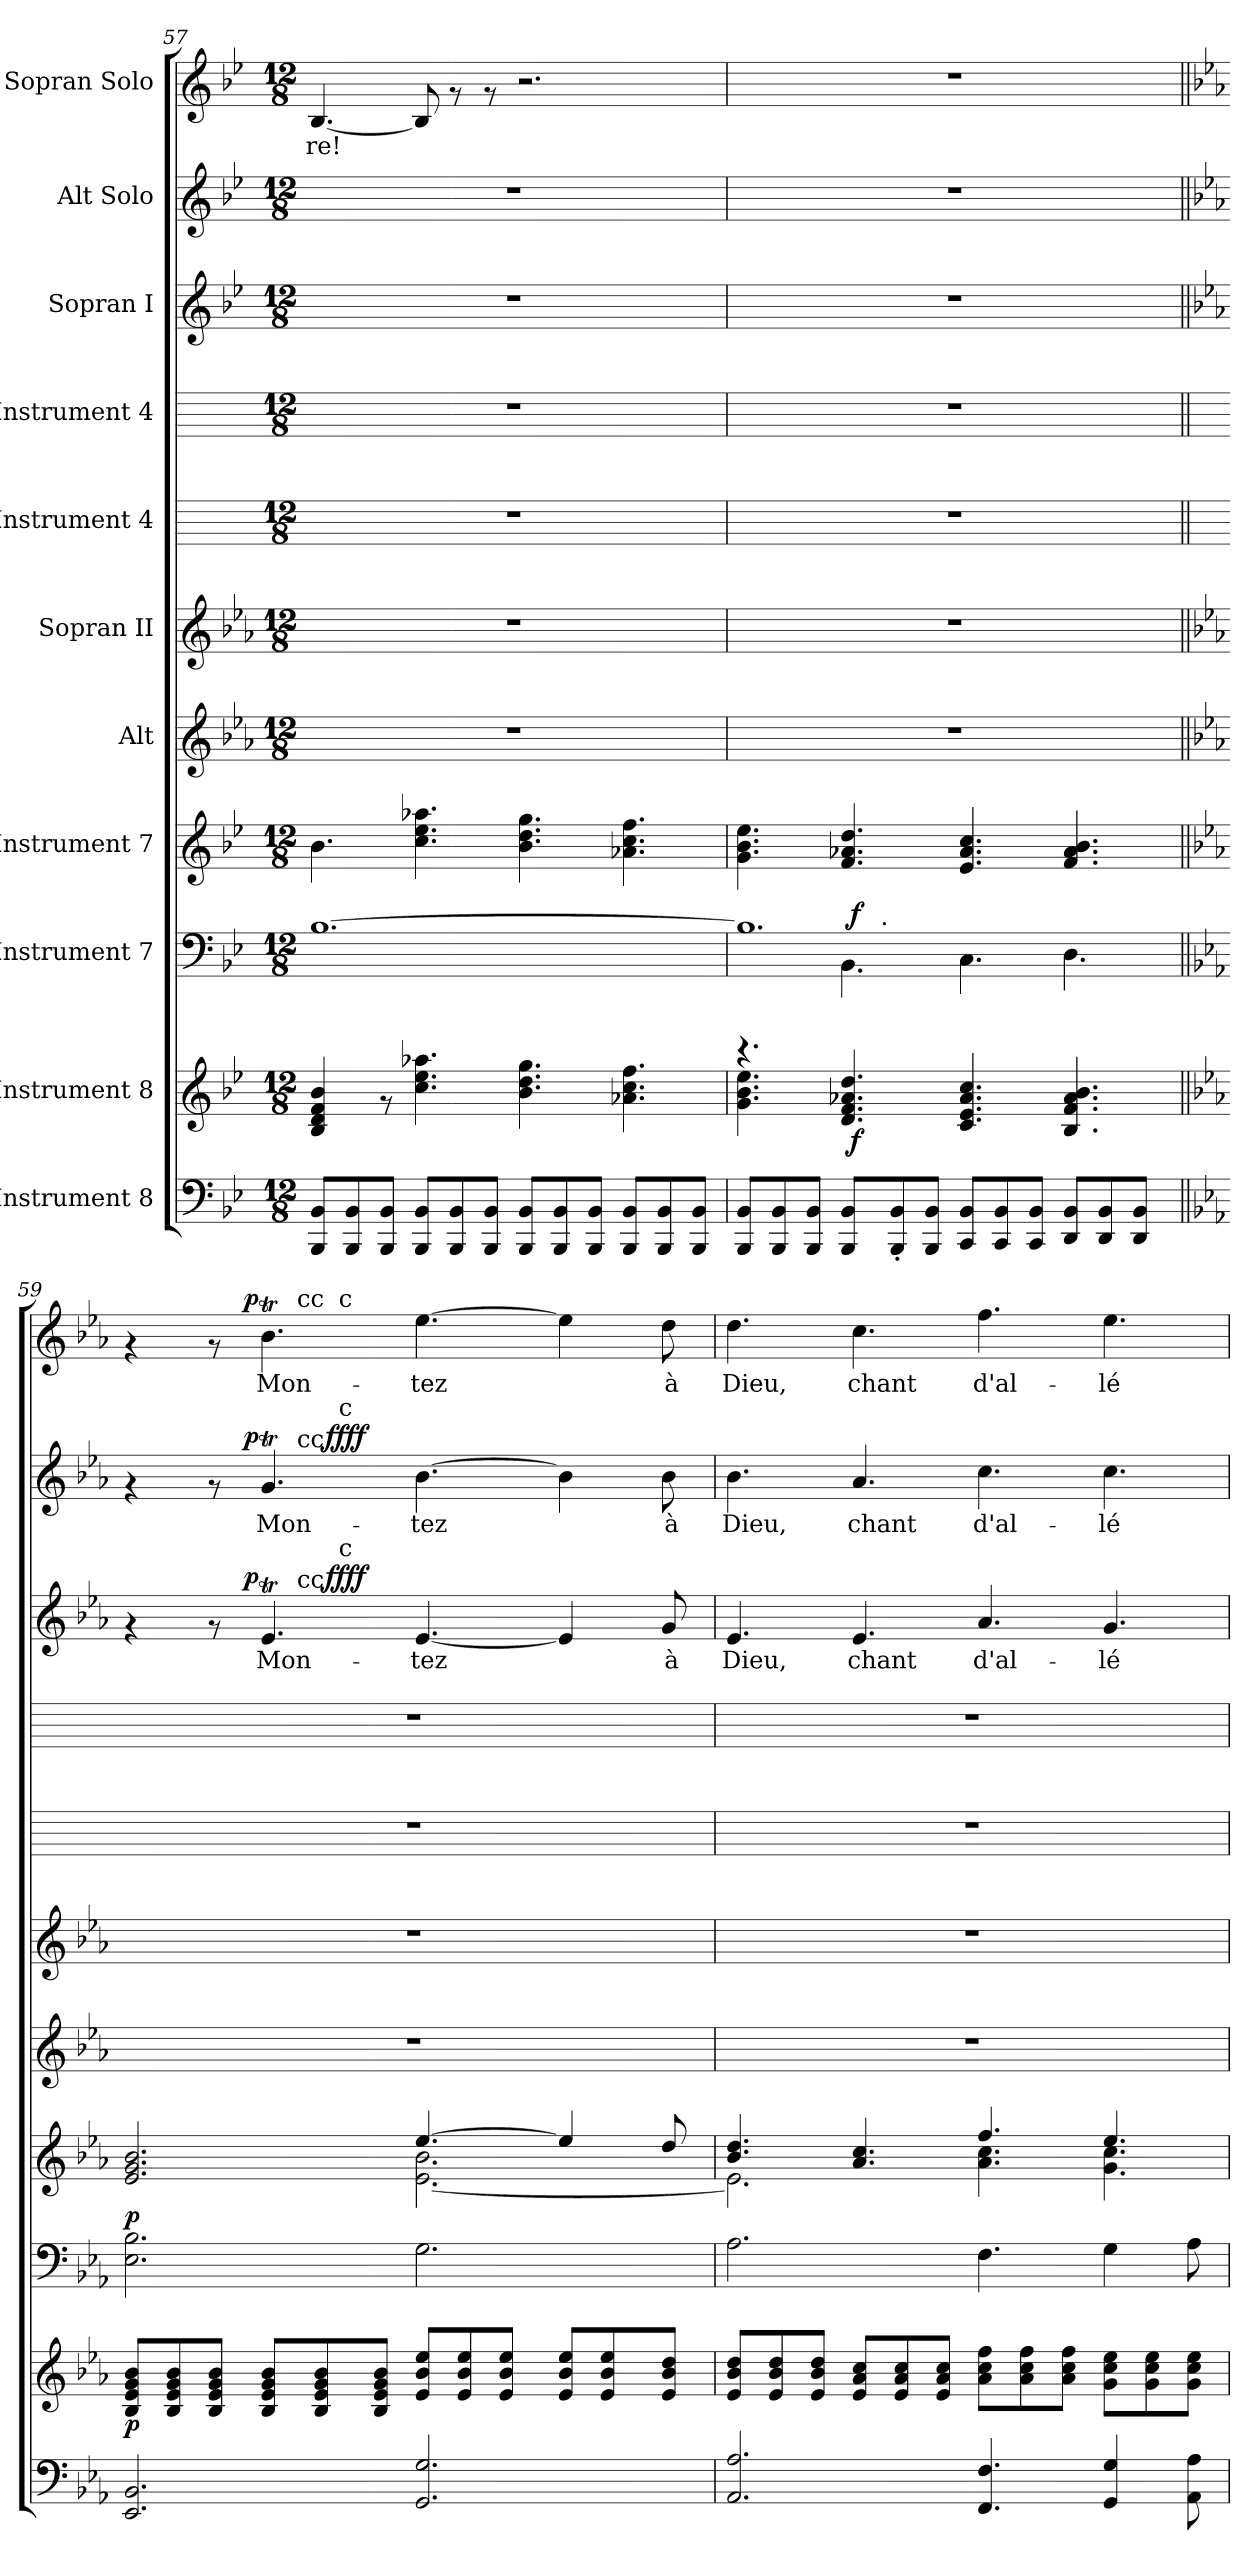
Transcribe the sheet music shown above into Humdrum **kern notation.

**kern	**kern	**dynam	**kern	**dynam	**kern	**kern	**kern	**kern	**kern	**kern	**text	**dynam	**kern	**text	**dynam	**kern	**text	**dynam
*part11	*part10	*part10	*part9	*part9	*part8	*part7	*part6	*part5	*part4	*part3	*part3	*part3	*part2	*part2	*part2	*part1	*part1	*part1
*staff11	*staff10	*staff10	*staff9	*staff9	*staff8	*staff7	*staff6	*staff5	*staff4	*staff3	*staff3	*staff3	*staff2	*staff2	*staff2	*staff1	*staff1	*staff1
*I"Instrument 8	*I"Instrument 8	*	*I"Instrument 7	*	*I"Instrument 7	*I"Alt	*I"Sopran II	*I"Instrument 4	*I"Instrument 4	*I"Sopran I	*	*	*I"Alt Solo	*	*	*I"Sopran Solo	*	*
*clefF4	*clefG2	*	*clefF4	*	*clefG2	*clefG2	*clefG2	*	*	*clefG2	*	*	*clefG2	*	*	*clefG2	*	*
*k[b-e-]	*k[b-e-]	*	*k[b-e-]	*	*k[b-e-]	*k[b-e-a-]	*k[b-e-a-]	*k[]	*k[]	*k[b-e-]	*	*	*k[b-e-]	*	*	*k[b-e-]	*	*
*B-:	*B-:	*	*B-:	*	*B-:	*E-:	*E-:	*C:	*C:	*B-:	*	*	*B-:	*	*	*B-:	*	*
*M12/8	*M12/8	*	*M12/8	*	*M12/8	*M12/8	*M12/8	*M12/8	*M12/8	*M12/8	*	*	*M12/8	*	*	*M12/8	*	*
=57	=57	=57	=57	=57	=57	=57	=57	=57	=57	=57	=57	=57	=57	=57	=57	=57	=57	=57
!	!	!	!	!	!	!	!	!	!	!	!	!	!	!	!	!	!LO:LY:b:cj	!
8BBB-/ 8BB-/L	4b-/ 4f/ 4d/ 4B-/	.	[>1.B-	.	4.b-\	1.r	1.r	1.r	1.r	1.r	.	.	1.r	.	.	[<4.B-/	-re!	.
8BB-/ 8BBB-/	.	.	.	.	.	.	.	.	.	.	.	.	.	.	.	.	.	.
8BB-/ 8BBB-/J	8rf	.	.	.	.	.	.	.	.	.	.	.	.	.	.	.	.	.
!	!	!	!	!	!	!	!	!	!	!	!	!	!	!	!	!	!LO:LY:b:cj	!
8BBB-/ 8BB-/L	4.aa-X\ 4.cc\ 4.ee-\	.	.	.	4.aa-X\ 4.cc\ 4.ee-\	.	.	.	.	.	.	.	.	.	.	8B-/]	.	.
8BB-/ 8BBB-/	.	.	.	.	.	.	.	.	.	.	.	.	.	.	.	8rf	.	.
8BBB-/ 8BB-/J	.	.	.	.	.	.	.	.	.	.	.	.	.	.	.	8rf	.	.
8BB-/ 8BBB-/L	4.gg\ 4.dd\ 4.b-\	.	.	.	4.gg\ 4.b-\ 4.dd\	.	.	.	.	.	.	.	.	.	.	2.r	.	.
8BBB-/ 8BB-/	.	.	.	.	.	.	.	.	.	.	.	.	.	.	.	.	.	.
8BB-/ 8BBB-/J	.	.	.	.	.	.	.	.	.	.	.	.	.	.	.	.	.	.
8BB-/ 8BBB-/L	4.ff\ 4.cc\ 4.a-X\	.	.	.	4.cc\ 4.a-X\ 4.ff\	.	.	.	.	.	.	.	.	.	.	.	.	.
8BBB-/ 8BB-/	.	.	.	.	.	.	.	.	.	.	.	.	.	.	.	.	.	.
8BBB-/ 8BB-/J	.	.	.	.	.	.	.	.	.	.	.	.	.	.	.	.	.	.
=58	=58	=58	=58	=58	=58	=58	=58	=58	=58	=58	=58	=58	=58	=58	=58	=58	=58	=58
*	*^	*	*^	*	*	*	*	*	*	*	*	*	*	*	*	*	*	*
*	*	*	*	*	*^	*	*	*	*	*	*	*	*	*	*	*	*	*	*	*
*	*	*	*	*	*	*^	*	*	*	*	*	*	*	*	*	*	*	*	*	*	*
8BBB-/ 8BB-/L	4.ee-\ 4.b-\ 4.g\	4ryy	.	1.B-]	4.rAAAA	4ryy	4ryy	.	4.b-\ 4.g\ 4.ee-\	1.r	1.r	1.r	1.r	1.r	.	.	1.r	.	.	1.r	.	.
8BBB-/ 8BB-/	.	.	.	.	.	.	.	.	.	.	.	.	.	.	.	.	.	.	.	.	.	.
8BBB-/> 8BB-/>J	.	8ryy	.	.	.	8ryy	8...ryy	.	.	.	.	.	.	.	.	.	.	.	.	.	.	.
8BBB-/ 8BB-/L	4.a-X/ 4.f/ 4.d/ 4.dd/	64ryy	.	.	4.BB->\	64ryy	.	.	4.dd/ 4.f/ 4.a-X/	.	.	.	.	.	.	.	.	.	.	.	.	.
!	!	!	!LO:DY:b	!	!	!	!	!LO:DY:a	!	!	!	!	!	!	!	!	!	!	!	!	!	!
.	.	1ryy	f	.	.	1ryy	.	f	.	.	.	.	.	.	.	.	.	.	.	.	.	.
!	!	!	!	!	!	!	!LO:TX:a:t=.	!	!	!	!	!	!	!	!	!	!	!	!	!	!	!
.	.	.	.	.	.	.	1ryy	.	.	.	.	.	.	.	.	.	.	.	.	.	.	.
8BB-/'> 8BBB-/'>	.	.	.	.	.	.	.	.	.	.	.	.	.	.	.	.	.	.	.	.	.	.
8BBB-/ 8BB-/J	.	.	.	.	.	.	.	.	.	.	.	.	.	.	.	.	.	.	.	.	.	.
8CC/ 8BB-/L	4.cc/ 4.a-/ 4.e-/ 4.c/	.	.	.	4.C\	.	.	.	4.cc/ 4.e-/ 4.a-/	.	.	.	.	.	.	.	.	.	.	.	.	.
8BB-/ 8CC/	.	.	.	.	.	.	.	.	.	.	.	.	.	.	.	.	.	.	.	.	.	.
8BB-/ 8CC/J	.	.	.	.	.	.	.	.	.	.	.	.	.	.	.	.	.	.	.	.	.	.
8BB-/ 8DD/L	4.a-/ 4.f/ 4.B-/ 4.b-/	.	.	.	4.D\	.	.	.	4.a-/ 4.f/ 4.b-/	.	.	.	.	.	.	.	.	.	.	.	.	.
8DD/ 8BB-/	.	.	.	.	.	.	.	.	.	.	.	.	.	.	.	.	.	.	.	.	.	.
8DD/ 8BB-/J	.	.	.	.	.	.	.	.	.	.	.	.	.	.	.	.	.	.	.	.	.	.
.	.	16..ryy	.	.	.	16..ryy	.	.	.	.	.	.	.	.	.	.	.	.	.	.	.	.
.	.	.	.	.	.	.	64ryy	.	.	.	.	.	.	.	.	.	.	.	.	.	.	.
*	*v	*v	*	*	*	*	*	*	*	*	*	*	*	*	*	*	*	*	*	*	*	*
*	*	*	*v	*v	*v	*v	*	*	*	*	*	*	*	*	*	*	*	*	*	*	*
!!LO:LB:g=z
=59||	=59||	=59||	=59||	=59||	=59||	=59||	=59||	=59||	=59||	=59||	=59||	=59||	=59||	=59||	=59||	=59||	=59||	=59||
*k[b-e-a-]	*k[b-e-a-]	*	*k[b-e-a-]	*	*k[b-e-a-]	*	*	*	*	*k[b-e-a-]	*	*	*k[b-e-a-]	*	*	*k[b-e-a-]	*	*
*E-:	*E-:	*	*E-:	*	*E-:	*	*	*	*	*E-:	*	*	*E-:	*	*	*E-:	*	*
*	*^	*	*^	*	*^	*	*	*	*	*	*	*	*	*	*	*	*	*
*	*	*	*	*	*^	*	*	*	*	*	*	*	*	*	*	*	*	*	*	*	*
*	*	*	*	*	*	*^	*	*	*	*	*	*	*	*	*	*	*	*	*	*	*	*
!	!	!	!LO:DY:b	!	!	!	!	!LO:DY:a	!	!	!	!	!	!	!	!	!	!	!	!	!	!	!
*	*	*	*	*	*	*	*	*	*	*	*	*	*	*	*^	*	*	*^	*	*	*^	*	*
*	*	*	*	*	*	*	*	*	*	*	*	*	*	*	*	*^	*	*	*	*^	*	*	*	*^	*	*
*	*	*	*	*	*	*	*	*	*	*	*	*	*	*	*	*	*^	*	*	*	*	*^	*	*	*	*	*^	*	*
*	*v	*v	*	*	*	*	*	*	*	*	*	*	*	*	*	*	*	*^	*	*	*	*	*	*^	*	*	*	*	*	*	*	*
*	*	*	*v	*v	*v	*v	*	*	*	*	*	*	*	*	*	*	*	*	*	*	*	*	*	*	*	*	*	*	*	*	*	*	*
2.BB-/ 2.EE-/	8b-/ 8e-/ 8B-/ 8g/L	p	2.E-\ 2.B-\	p	2.b-/ 2.e-/ 2.g/	2.ryy	1.r	1.r	1.r	1.r	4rf	4ryy	2ryy	4...ryy	2ryy	.	.	4rf	4ryy	2ryy	4...ryy	2ryy	.	.	4rf	4ryy	4...ryy	2ryy	.	.
.	8b-/ 8e-/ 8B-/ 8g/	.	.	.	.	.	.	.	.	.	.	.	.	.	.	.	.	.	.	.	.	.	.	.	.	.	.	.	.	.
.	8b-/ 8g/ 8e-/ 8B-/J	.	.	.	.	.	.	.	.	.	8rf	16.ryy	.	.	.	.	.	8rf	16.ryy	.	.	.	.	.	8rf	16.ryy	.	.	.	.
!	!	!	!	!	!	!	!	!	!	!	!	!	!	!	!	!	!LO:DY:a	!	!	!	!	!	!	!LO:DY:a	!	!	!	!	!	!LO:DY:a
.	.	.	.	.	.	.	.	.	.	.	.	1ryy	.	.	.	.	p	.	1ryy	.	.	.	.	p	.	1ryy	.	.	.	p
!	!	!	!	!	!	!	!	!	!	!	!	!	!	!	!	!LO:LY:b:cj	!	!	!	!	!	!	!LO:LY:b:cj	!	!	!	!	!	!LO:LY:b:cj	!
.	8g/ 8e-/ 8B-/ 8b-/L	.	.	.	.	.	.	.	.	.	4.e-T/	.	.	.	.	Mon-	.	4.gt/	.	.	.	.	Mon-	.	4.b-T\	.	.	.	Mon-	.
!	!	!	!	!	!	!	!	!	!	!	!	!	!	!	!	!	!	!	!	!	!	!	!	!	!	!	!LO:TX:a:t=cc	!	!	!
!	!	!	!	!	!	!	!	!	!	!	!	!	!	!	!	!	!	!	!	!	!LO:TX:a:t=cc	!	!	!	!	!	!	!	!	!
!	!	!	!	!	!	!	!	!	!	!	!	!	!	!LO:TX:a:t=cc	!	!	!	!	!	!	!	!	!	!	!	!	!	!	!	!
.	.	.	.	.	.	.	.	.	.	.	.	.	.	1ryy	.	.	.	.	.	.	1ryy	.	.	.	.	.	1ryy	.	.	.
.	8b-/ 8g/ 8B-/ 8e-/	.	.	.	.	.	.	.	.	.	.	.	64ryy	.	32ryy	.	.	.	.	64ryy	.	32ryy	.	.	.	.	.	32ryy	.	.
!	!	!	!	!	!	!	!	!	!	!	!	!	!	!	!	!	!LO:DY:a	!	!	!	!	!	!	!LO:DY:a	!	!	!	!	!	!
.	.	.	.	.	.	.	.	.	.	.	.	.	2ryy	.	.	.	ffff	.	.	2ryy	.	.	.	ffff	.	.	.	.	.	.
!	!	!	!	!	!	!	!	!	!	!	!	!	!	!	!	!	!	!	!	!	!	!	!	!	!	!	!	!LO:TX:a:t=c	!	!
!	!	!	!	!	!	!	!	!	!	!	!	!	!	!	!	!	!	!	!	!	!	!LO:TX:a:t=c	!	!	!	!	!	!	!	!
!	!	!	!	!	!	!	!	!	!	!	!	!	!	!	!LO:TX:a:t=c	!	!	!	!	!	!	!	!	!	!	!	!	!	!	!
.	.	.	.	.	.	.	.	.	.	.	.	.	.	.	2ryy	.	.	.	.	.	.	2ryy	.	.	.	.	.	2ryy	.	.
.	8b-/ 8g/ 8e-/ 8B-/J	.	.	.	.	.	.	.	.	.	.	.	.	.	.	.	.	.	.	.	.	.	.	.	.	.	.	.	.	.
!	!	!	!	!	!	!	!	!	!	!	!	!	!	!	!	!LO:LY:b:cj	!	!	!	!	!	!	!LO:LY:b:cj	!	!	!	!	!	!LO:LY:b:cj	!
2.G/ 2.GG/	8ee-/ 8b-/ 8e-/L	.	2.G\	.	[>4.ee-/	[<2.e-\ 2.b-\	.	.	.	.	[<4.e-/	.	.	.	.	-tez	.	[>4.b-\	.	.	.	.	-tez	.	[>4.ee-\	.	.	.	-tez	.
.	8b-/ 8e-/ 8ee-/	.	.	.	.	.	.	.	.	.	.	.	.	.	.	.	.	.	.	.	.	.	.	.	.	.	.	.	.	.
.	8ee-/ 8b-/ 8e-/J	.	.	.	.	.	.	.	.	.	.	.	.	.	.	.	.	.	.	.	.	.	.	.	.	.	.	.	.	.
.	.	.	.	.	.	.	.	.	.	.	.	.	4ryy	.	.	.	.	.	.	4ryy	.	.	.	.	.	.	.	.	.	.
.	.	.	.	.	.	.	.	.	.	.	.	.	.	.	4...ryy	.	.	.	.	.	.	4...ryy	.	.	.	.	.	4...ryy	.	.
!	!	!	!	!	!	!	!	!	!	!	!	!	!	!	!	!LO:LY:b:cj	!	!	!	!	!	!	!LO:LY:b:cj	!	!	!	!	!	!LO:LY:b:cj	!
.	8ee-/ 8b-/ 8e-/L	.	.	.	4ee-/]	.	.	.	.	.	4e-/]	.	.	.	.	.	.	4b-\]	.	.	.	.	.	.	4ee-\]	.	.	.	.	.
.	8ee-/ 8b-/ 8e-/	.	.	.	.	.	.	.	.	.	.	.	.	.	.	.	.	.	.	.	.	.	.	.	.	.	.	.	.	.
.	.	.	.	.	.	.	.	.	.	.	.	.	8...ryy	.	.	.	.	.	.	8...ryy	.	.	.	.	.	.	.	.	.	.
.	.	.	.	.	.	.	.	.	.	.	.	8ryy	.	.	.	.	.	.	8ryy	.	.	.	.	.	.	8ryy	.	.	.	.
!	!	!	!	!	!	!	!	!	!	!	!	!	!	!	!	!LO:LY:b:cj	!	!	!	!	!	!	!LO:LY:b:cj	!	!	!	!	!	!LO:LY:b:cj	!
.	8dd/ 8e-/ 8b-/J	.	.	.	8dd/	.	.	.	.	.	8g/	.	.	.	.	à	.	8b-\	.	.	.	.	à	.	8dd\	.	.	.	à	.
.	.	.	.	.	.	.	.	.	.	.	.	32ryy	.	32ryy	.	.	.	.	32ryy	.	32ryy	.	.	.	.	32ryy	32ryy	.	.	.
=60	=60	=60	=60	=60	=60	=60	=60	=60	=60	=60	=60	=60	=60	=60	=60	=60	=60	=60	=60	=60	=60	=60	=60	=60	=60	=60	=60	=60	=60	=60
!	!	!	!	!	!	!	!	!	!	!	!	!	!	!	!	!LO:LY:b:cj	!	!	!	!	!	!	!LO:LY:b:cj	!	!	!	!	!	!LO:LY:b:cj	!
*	*	*	*	*	*	*	*	*	*	*	*v	*v	*v	*v	*v	*	*	*	*	*	*	*	*	*	*v	*v	*v	*v	*	*
*	*	*	*	*	*	*	*	*	*	*	*	*	*	*v	*v	*v	*v	*v	*	*	*	*	*
2.AA-/ 2.A-/	8b-/ 8e-/ 8dd/L	.	2.A-\	.	4.b-/ 4.dd/	2.e-\]	1.r	1.r	1.r	1.r	4.e-/	Dieu,	.	4.b-\	Dieu,	.	4.dd\	Dieu,	.
.	8b-/ 8e-/ 8dd/	.	.	.	.	.	.	.	.	.	.	.	.	.	.	.	.	.	.
.	8dd/ 8b-/ 8e-/J	.	.	.	.	.	.	.	.	.	.	.	.	.	.	.	.	.	.
!	!	!	!	!	!	!	!	!	!	!	!	!LO:LY:b:cj	!	!	!LO:LY:b:cj	!	!	!LO:LY:b:cj	!
.	8a-/ 8e-/ 8cc/L	.	.	.	4.cc/ 4.a-/	.	.	.	.	.	4.e-/	chant	.	4.a-/	chant	.	4.cc\	chant	.
.	8cc/ 8a-/ 8e-/	.	.	.	.	.	.	.	.	.	.	.	.	.	.	.	.	.	.
.	8cc/ 8e-/ 8a-/J	.	.	.	.	.	.	.	.	.	.	.	.	.	.	.	.	.	.
!	!	!	!	!	!	!	!	!	!	!	!	!LO:LY:b:cj	!	!	!LO:LY:b:cj	!	!	!LO:LY:b:cj	!
4.F/ 4.FF/	8ff\ 8cc\ 8a-\L	.	4.F\	.	4.ff/	4.a-\ 4.cc\	.	.	.	.	4.a-/	d'al-	.	4.cc\	d'al-	.	4.ff\	d'al-	.
.	8cc\ 8a-\ 8ff\	.	.	.	.	.	.	.	.	.	.	.	.	.	.	.	.	.	.
.	8ff\ 8cc\ 8a-\J	.	.	.	.	.	.	.	.	.	.	.	.	.	.	.	.	.	.
!	!	!	!	!	!	!	!	!	!	!	!	!LO:LY:b:cj	!	!	!LO:LY:b:cj	!	!	!LO:LY:b:cj	!
4G/ 4GG/	8cc\ 8g\ 8ee-\L	.	4G\	.	4.ee-/	4.cc\ 4.g\	.	.	.	.	4.g/	-lé-	.	4.cc\	-lé-	.	4.ee-\	-lé-	.
.	8cc\ 8g\ 8ee-\	.	.	.	.	.	.	.	.	.	.	.	.	.	.	.	.	.	.
8A-\ 8AA-\	8ee-\ 8cc\ 8g\J	.	8A-\	.	.	.	.	.	.	.	.	.	.	.	.	.	.	.	.
*	*	*	*	*	*v	*v	*	*	*	*	*	*	*	*	*	*	*	*	*
=	=	=	=	=	=	=	=	=	=	=	=	=	=	=	=	=	=	=
*-	*-	*-	*-	*-	*-	*-	*-	*-	*-	*-	*-	*-	*-	*-	*-	*-	*-	*-
